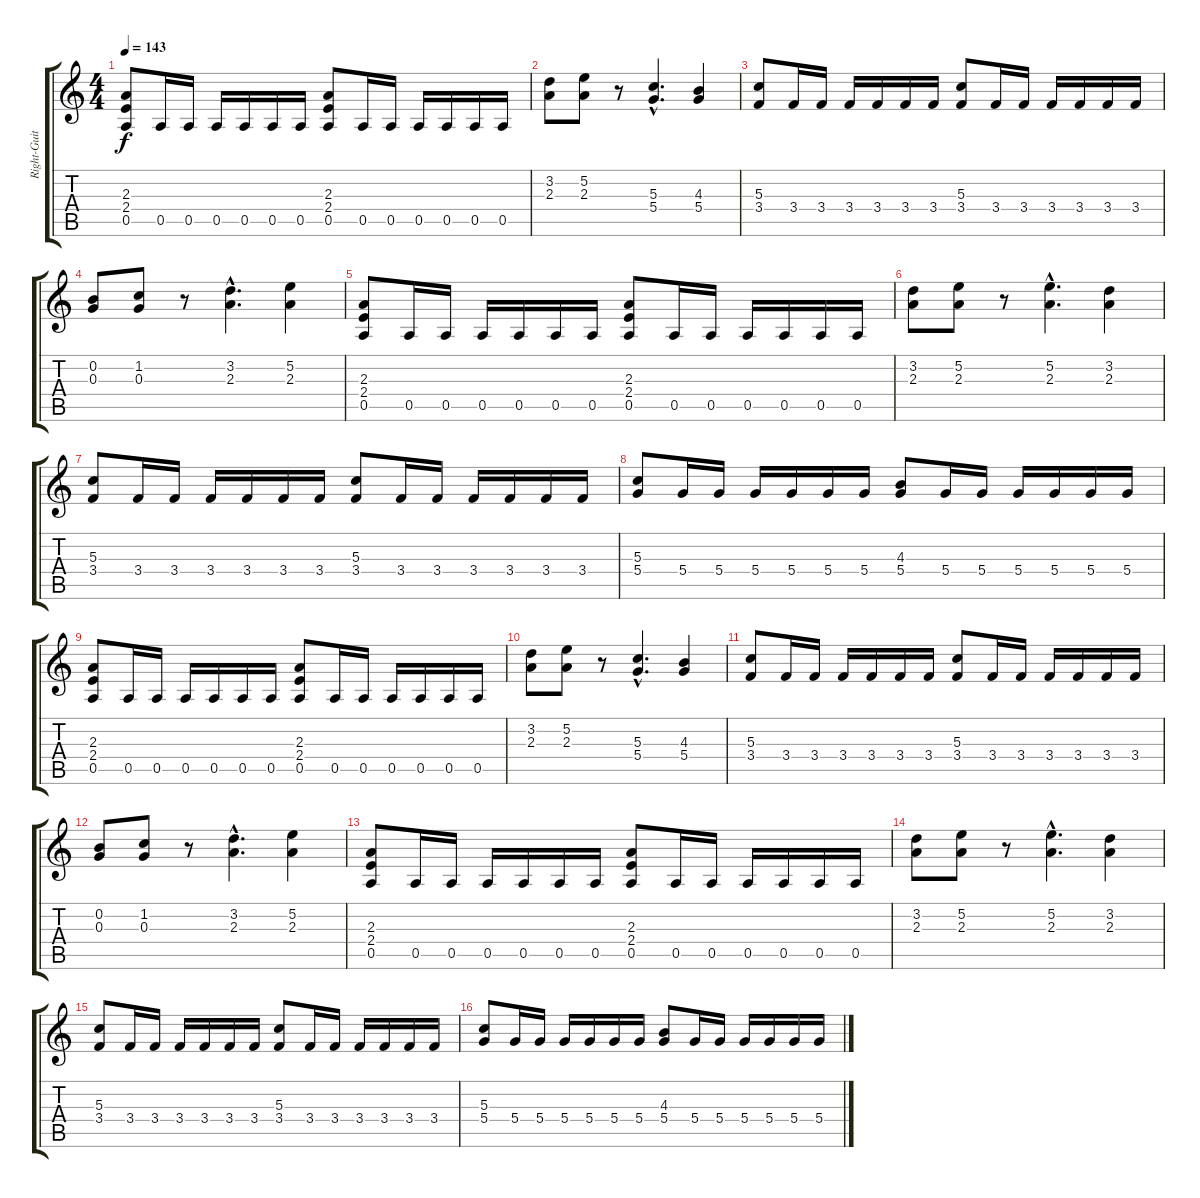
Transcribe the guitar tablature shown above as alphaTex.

\track ("Right-Guitar" "Right-Guit") {instrument distortionguitar}
\staff {score tabs}
\tuning (E4 B3 G3 D3 A2 E2) {hide}
\ts (4 4)
\tempo 143
\clef g2
\ks c
(2.3 2.4 0.5).8{dy f} 0.5.16 0.5.16 0.5.16 0.5.16 0.5.16 0.5.16 (2.3 2.4 0.5).8 0.5.16 0.5.16 0.5.16 0.5.16 0.5.16 0.5.16 |
(3.2 2.3).8 (5.2 2.3).8 r.8 (5.3{hac} 5.4{hac}).4{d} (4.3 5.4).4 |
(5.3 3.4).8 3.4.16 3.4.16 3.4.16 3.4.16 3.4.16 3.4.16 (5.3 3.4).8 3.4.16 3.4.16 3.4.16 3.4.16 3.4.16 3.4.16 |
(0.2 0.3).8 (1.2 0.3).8 r.8 (3.2{hac} 2.3{hac}).4{d} (5.2 2.3).4 |
(2.3 2.4 0.5).8 0.5.16 0.5.16 0.5.16 0.5.16 0.5.16 0.5.16 (2.3 2.4 0.5).8 0.5.16 0.5.16 0.5.16 0.5.16 0.5.16 0.5.16 |
(3.2 2.3).8 (5.2 2.3).8 r.8 (5.2{hac} 2.3{hac}).4{d} (3.2 2.3).4 |
(5.3 3.4).8 3.4.16 3.4.16 3.4.16 3.4.16 3.4.16 3.4.16 (5.3 3.4).8 3.4.16 3.4.16 3.4.16 3.4.16 3.4.16 3.4.16 |
(5.3 5.4).8 5.4.16 5.4.16 5.4.16 5.4.16 5.4.16 5.4.16 (4.3 5.4).8 5.4.16 5.4.16 5.4.16 5.4.16 5.4.16 5.4.16 |
(2.3 2.4 0.5).8 0.5.16 0.5.16 0.5.16 0.5.16 0.5.16 0.5.16 (2.3 2.4 0.5).8 0.5.16 0.5.16 0.5.16 0.5.16 0.5.16 0.5.16 |
(3.2 2.3).8 (5.2 2.3).8 r.8 (5.3{hac} 5.4{hac}).4{d} (4.3 5.4).4 |
(5.3 3.4).8 3.4.16 3.4.16 3.4.16 3.4.16 3.4.16 3.4.16 (5.3 3.4).8 3.4.16 3.4.16 3.4.16 3.4.16 3.4.16 3.4.16 |
(0.2 0.3).8 (1.2 0.3).8 r.8 (3.2{hac} 2.3{hac}).4{d} (5.2 2.3).4 |
(2.3 2.4 0.5).8 0.5.16 0.5.16 0.5.16 0.5.16 0.5.16 0.5.16 (2.3 2.4 0.5).8 0.5.16 0.5.16 0.5.16 0.5.16 0.5.16 0.5.16 |
(3.2 2.3).8 (5.2 2.3).8 r.8 (5.2{hac} 2.3{hac}).4{d} (3.2 2.3).4 |
(5.3 3.4).8 3.4.16 3.4.16 3.4.16 3.4.16 3.4.16 3.4.16 (5.3 3.4).8 3.4.16 3.4.16 3.4.16 3.4.16 3.4.16 3.4.16 |
(5.3 5.4).8 5.4.16 5.4.16 5.4.16 5.4.16 5.4.16 5.4.16 (4.3 5.4).8 5.4.16 5.4.16 5.4.16 5.4.16 5.4.16 5.4.16
